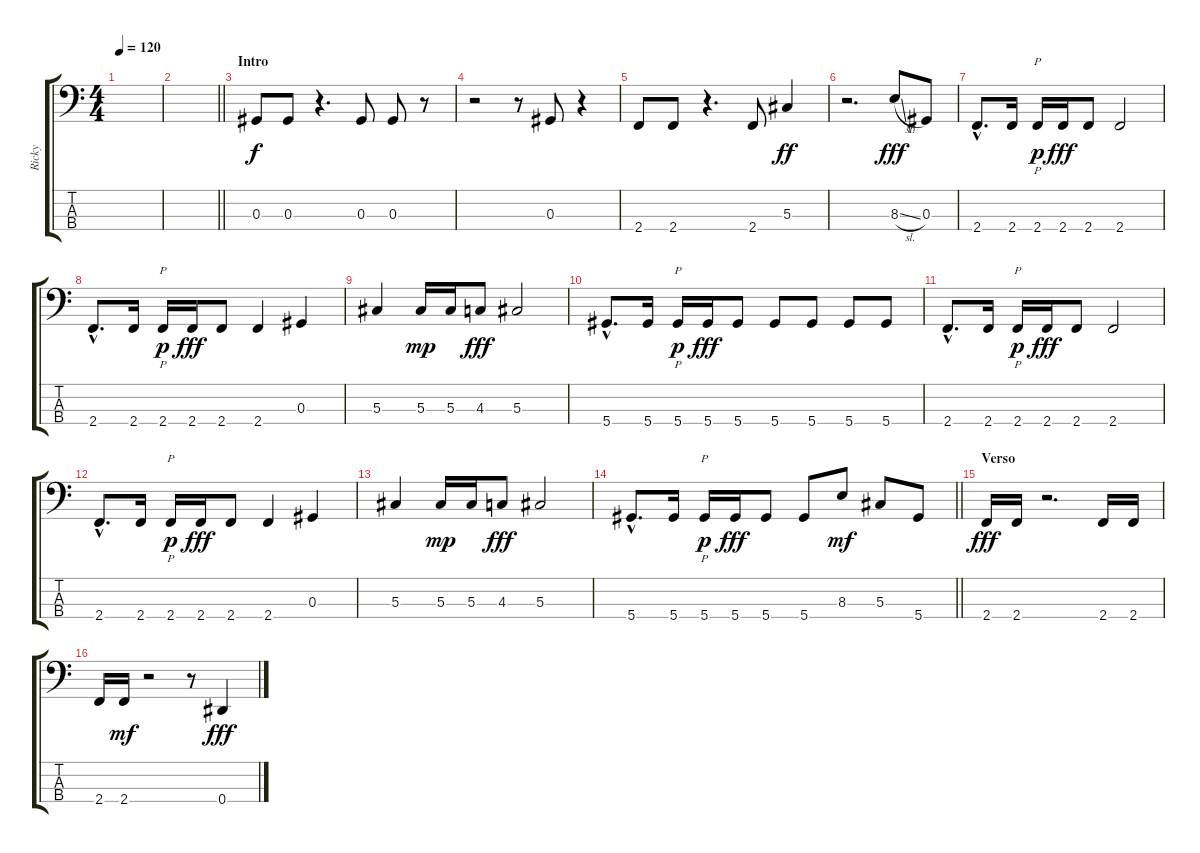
\track ("Ricky" "Ricky") {instrument electricbasspick}
\staff {score tabs}
\tuning (Gb2 Db2 Ab1 Eb1) {hide}
\ts (4 4)
\tempo 120
\clef f4
\ks c
|
\barLineRight lightlight
|
\section ("" "Intro")
0.3.8 0.3.8 r.4{d} 0.3.8 0.3.8 r.8 |
r.2 r.8 0.3.8 r.4 |
2.4.8 2.4.8 r.4{d} 2.4.8 5.3.4{dy ff} |
r.2{d} 8.3{sl}.8{dy fff} 0.3.8 |
2.4{hac}.8{d} 2.4.16 2.4.16{p dy p} 2.4.16{dy fff} 2.4.8 2.4.2 |
2.4{hac}.8{d} 2.4.16 2.4.16{p dy p} 2.4.16{dy fff} 2.4.8 2.4.4 0.3.4 |
5.3.4 5.3.16{dy mp} 5.3.16 4.3.8{dy fff} 5.3.2 |
5.4{hac}.8{d} 5.4.16 5.4.16{p dy p} 5.4.16{dy fff} 5.4.8 5.4.8 5.4.8 5.4.8 5.4.8 |
2.4{hac}.8{d} 2.4.16 2.4.16{p dy p} 2.4.16{dy fff} 2.4.8 2.4.2 |
2.4{hac}.8{d} 2.4.16 2.4.16{p dy p} 2.4.16{dy fff} 2.4.8 2.4.4 0.3.4 |
5.3.4 5.3.16{dy mp} 5.3.16 4.3.8{dy fff} 5.3.2 |
\barLineRight lightlight
5.4{hac}.8{d} 5.4.16 5.4.16{p dy p} 5.4.16{dy fff} 5.4.8 5.4.8 8.3.8{dy mf} 5.3.8 5.4.8 |
\section ("" "Verso")
2.4.16{dy fff} 2.4.16 r.2{d} 2.4.16 2.4.16 |
2.4.16 2.4.16{dy mf} r.2 r.8 0.4.4{dy fff}
